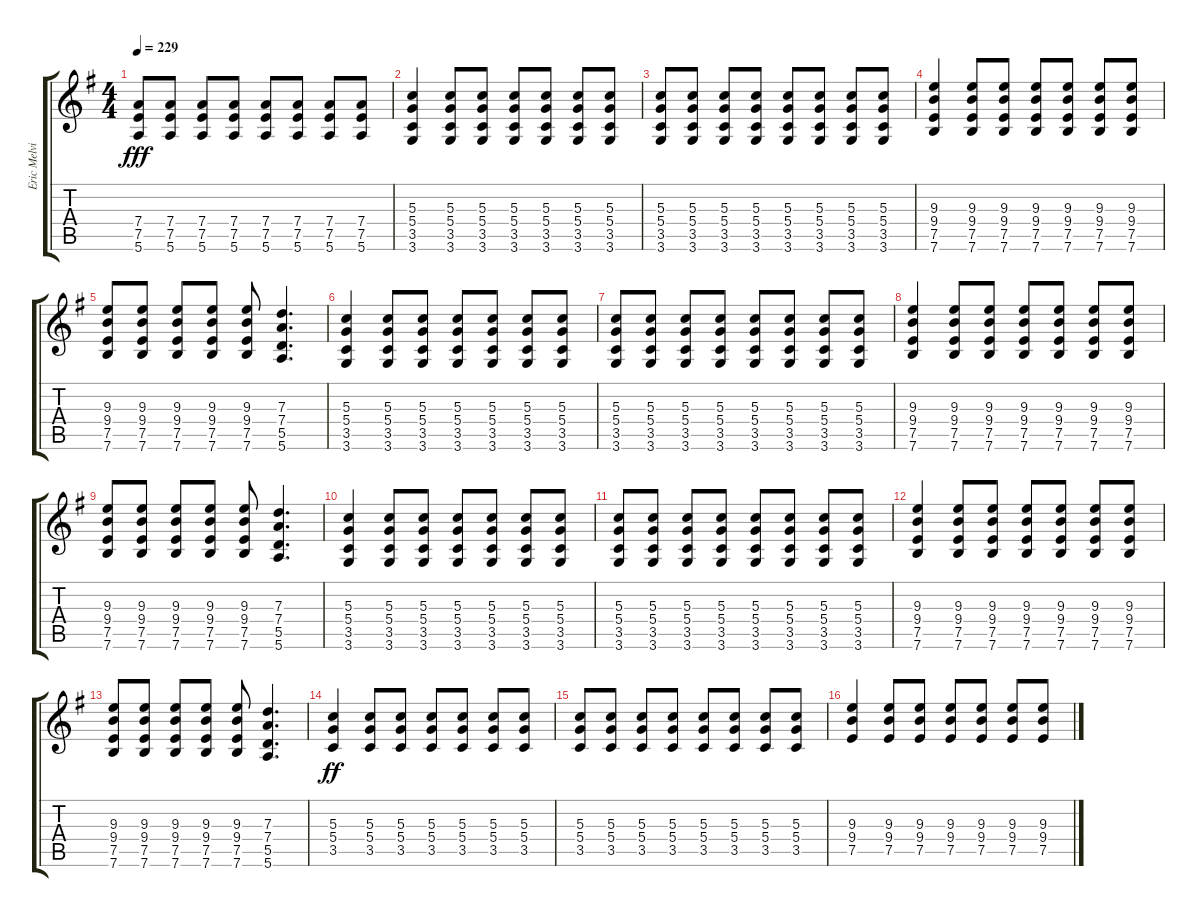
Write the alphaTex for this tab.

\track ("Eric Melvin" "Eric Melvi") {instrument overdrivenguitar}
\staff {score tabs}
\tuning (E4 B3 G3 D3 A2 E2) {hide}
\ts (4 4)
\tempo 229
\clef g2
\ks eminor
(7.4 7.5 5.6).8{dy fff} (7.4 7.5 5.6).8 (7.4 7.5 5.6).8 (7.4 7.5 5.6).8 (7.4 7.5 5.6).8 (7.4 7.5 5.6).8 (7.4 7.5 5.6).8 (7.4 7.5 5.6).8 |
(5.3 5.4 3.5 3.6).4 (5.3 5.4 3.5 3.6).8 (5.3 5.4 3.5 3.6).8 (5.3 5.4 3.5 3.6).8 (5.3 5.4 3.5 3.6).8 (5.3 5.4 3.5 3.6).8 (5.3 5.4 3.5 3.6).8 |
(5.3 5.4 3.5 3.6).8 (5.3 5.4 3.5 3.6).8 (5.3 5.4 3.5 3.6).8 (5.3 5.4 3.5 3.6).8 (5.3 5.4 3.5 3.6).8 (5.3 5.4 3.5 3.6).8 (5.3 5.4 3.5 3.6).8 (5.3 5.4 3.5 3.6).8 |
(9.3 9.4 7.5 7.6).4 (9.3 9.4 7.5 7.6).8 (9.3 9.4 7.5 7.6).8 (9.3 9.4 7.5 7.6).8 (9.3 9.4 7.5 7.6).8 (9.3 9.4 7.5 7.6).8 (9.3 9.4 7.5 7.6).8 |
(9.3 9.4 7.5 7.6).8 (9.3 9.4 7.5 7.6).8 (9.3 9.4 7.5 7.6).8 (9.3 9.4 7.5 7.6).8 (9.3 9.4 7.5 7.6).8 (7.3 7.4 5.5 5.6).4{d} |
(5.3 5.4 3.5 3.6).4 (5.3 5.4 3.5 3.6).8 (5.3 5.4 3.5 3.6).8 (5.3 5.4 3.5 3.6).8 (5.3 5.4 3.5 3.6).8 (5.3 5.4 3.5 3.6).8 (5.3 5.4 3.5 3.6).8 |
(5.3 5.4 3.5 3.6).8 (5.3 5.4 3.5 3.6).8 (5.3 5.4 3.5 3.6).8 (5.3 5.4 3.5 3.6).8 (5.3 5.4 3.5 3.6).8 (5.3 5.4 3.5 3.6).8 (5.3 5.4 3.5 3.6).8 (5.3 5.4 3.5 3.6).8 |
(9.3 9.4 7.5 7.6).4 (9.3 9.4 7.5 7.6).8 (9.3 9.4 7.5 7.6).8 (9.3 9.4 7.5 7.6).8 (9.3 9.4 7.5 7.6).8 (9.3 9.4 7.5 7.6).8 (9.3 9.4 7.5 7.6).8 |
(9.3 9.4 7.5 7.6).8 (9.3 9.4 7.5 7.6).8 (9.3 9.4 7.5 7.6).8 (9.3 9.4 7.5 7.6).8 (9.3 9.4 7.5 7.6).8 (7.3 7.4 5.5 5.6).4{d} |
(5.3 5.4 3.5 3.6).4 (5.3 5.4 3.5 3.6).8 (5.3 5.4 3.5 3.6).8 (5.3 5.4 3.5 3.6).8 (5.3 5.4 3.5 3.6).8 (5.3 5.4 3.5 3.6).8 (5.3 5.4 3.5 3.6).8 |
(5.3 5.4 3.5 3.6).8 (5.3 5.4 3.5 3.6).8 (5.3 5.4 3.5 3.6).8 (5.3 5.4 3.5 3.6).8 (5.3 5.4 3.5 3.6).8 (5.3 5.4 3.5 3.6).8 (5.3 5.4 3.5 3.6).8 (5.3 5.4 3.5 3.6).8 |
(9.3 9.4 7.5 7.6).4 (9.3 9.4 7.5 7.6).8 (9.3 9.4 7.5 7.6).8 (9.3 9.4 7.5 7.6).8 (9.3 9.4 7.5 7.6).8 (9.3 9.4 7.5 7.6).8 (9.3 9.4 7.5 7.6).8 |
(9.3 9.4 7.5 7.6).8 (9.3 9.4 7.5 7.6).8 (9.3 9.4 7.5 7.6).8 (9.3 9.4 7.5 7.6).8 (9.3 9.4 7.5 7.6).8 (7.3 7.4 5.5 5.6).4{d} |
(5.3 5.4 3.5).4{dy ff} (5.3 5.4 3.5).8 (5.3 5.4 3.5).8 (5.3 5.4 3.5).8 (5.3 5.4 3.5).8 (5.3 5.4 3.5).8 (5.3 5.4 3.5).8 |
(5.3 5.4 3.5).8 (5.3 5.4 3.5).8 (5.3 5.4 3.5).8 (5.3 5.4 3.5).8 (5.3 5.4 3.5).8 (5.3 5.4 3.5).8 (5.3 5.4 3.5).8 (5.3 5.4 3.5).8 |
(9.3 9.4 7.5).4 (9.3 9.4 7.5).8 (9.3 9.4 7.5).8 (9.3 9.4 7.5).8 (9.3 9.4 7.5).8 (9.3 9.4 7.5).8 (9.3 9.4 7.5).8
